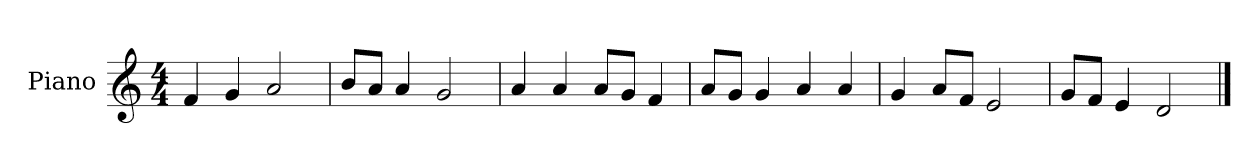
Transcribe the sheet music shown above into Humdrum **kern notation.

**kern
*part1
*staff1
*I"Piano
*I'P-no
*clefG2
*k[]
*M4/4
*MM90
=1
4f/
4g/
2a/
=2
8b/L
8a/J
4a/
2g/
=3
4a/
4a/
8a/L
8g/J
4f/
=4
8a/L
8g/J
4g/
4a/
4a/
=5
4g/
8a/L
8f/J
2e/
=6
8g/L
8f/J
4e/
2d/
==
*-
